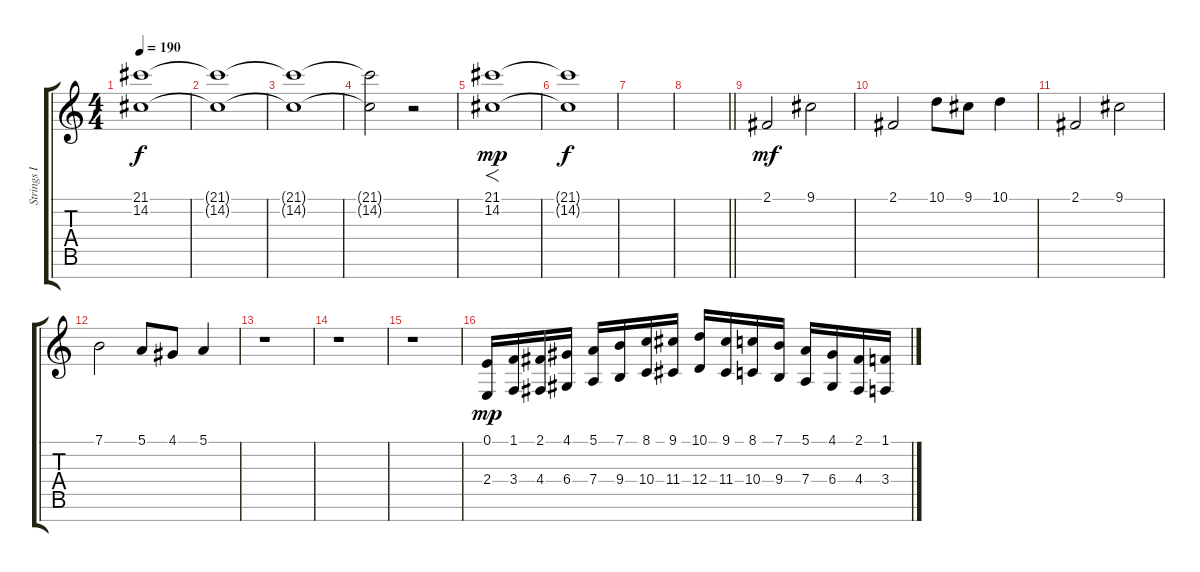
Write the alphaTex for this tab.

\track ("Strings I" "Strings I") {instrument stringensemble1}
\staff {score tabs}
\tuning (E4 B3 G3 D3 A2 E2 B1) {hide}
\ts (4 4)
\tempo 190
\clef g2
\ks c
(21.1 14.2).1{dy f} |
(21.1{t} 14.2{t}).1{volume 4} |
(21.1{t} 14.2{t}).1 |
(21.1{t} 14.2{t}).2 r.2{volume 12} |
(21.1 14.2).1{f dy mp} |
(21.1{t} 14.2{t}).1{dy f} |
|
\barLineRight lightlight
|
\section ("" "")
2.1.2{dy mf volume 13} 9.1.2 |
2.1.2 10.1.8 9.1.8 10.1.4 |
2.1.2 9.1.2 |
7.1.2 5.1.8 4.1.8 5.1.4 |
r.1 |
r.1 |
r.1 |
(0.1 2.4).16{dy mp} (1.1 3.4).16 (2.1 4.4).16 (4.1 6.4).16 (5.1 7.4).16 (7.1 9.4).16 (8.1 10.4).16 (9.1 11.4).16 (10.1 12.4).16 (9.1 11.4).16 (8.1 10.4).16 (7.1 9.4).16 (5.1 7.4).16 (4.1 6.4).16 (2.1 4.4).16 (1.1 3.4).16
